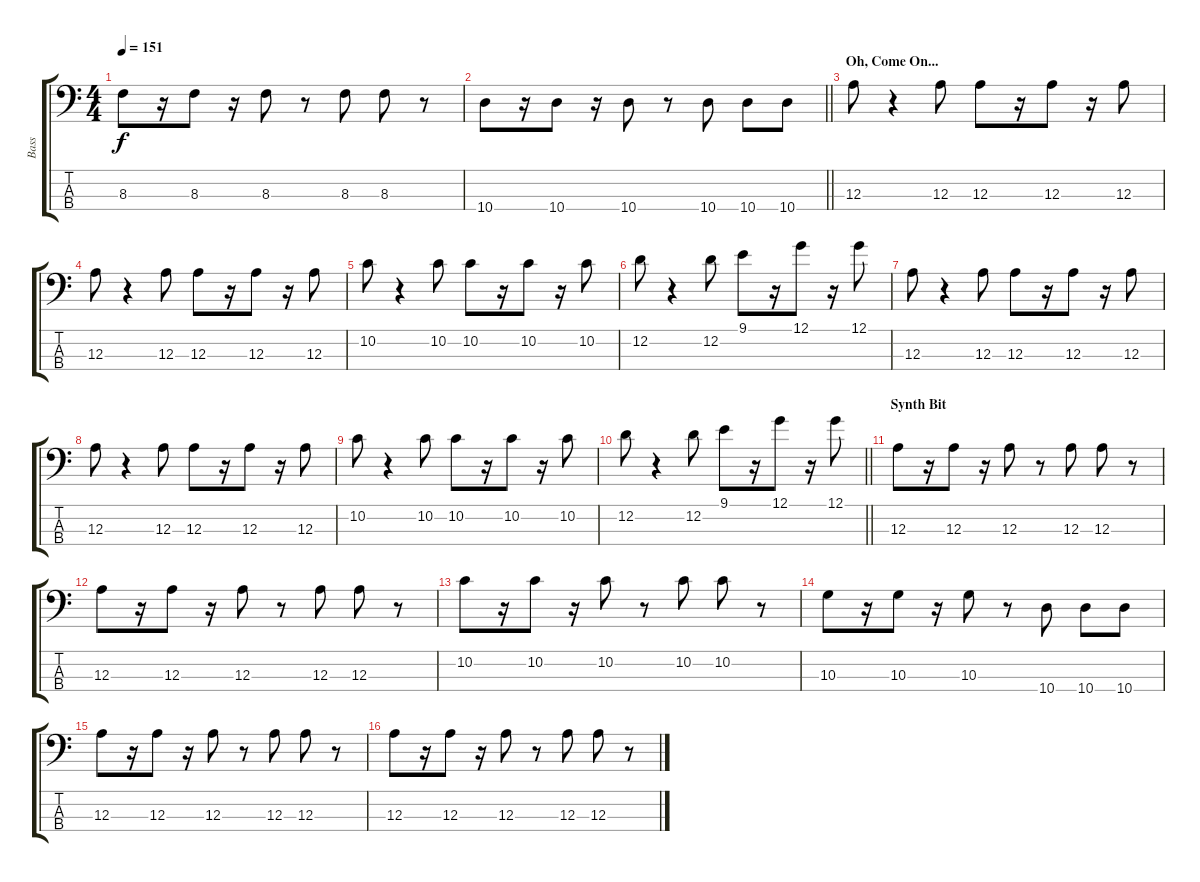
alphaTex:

\track ("Bass" "Bass") {instrument electricbassfinger}
\staff {score tabs}
\tuning (G2 D2 A1 E1) {hide}
\ts (4 4)
\tempo 151
\clef f4
\ks c
8.3.8{dy f} r.16 8.3.8 r.16 8.3.8 r.8 8.3.8 8.3.8 r.8 |
\barLineRight lightlight
10.4.8 r.16 10.4.8 r.16 10.4.8 r.8 10.4.8 10.4.8 10.4.8 |
\section ("" "Oh, Come On...")
12.3.8 r.4 12.3.8 12.3.8 r.16 12.3.8 r.16 12.3.8 |
12.3.8 r.4 12.3.8 12.3.8 r.16 12.3.8 r.16 12.3.8 |
10.2.8 r.4 10.2.8 10.2.8 r.16 10.2.8 r.16 10.2.8 |
12.2.8 r.4 12.2.8 9.1.8 r.16 12.1.8 r.16 12.1.8 |
12.3.8 r.4 12.3.8 12.3.8 r.16 12.3.8 r.16 12.3.8 |
12.3.8 r.4 12.3.8 12.3.8 r.16 12.3.8 r.16 12.3.8 |
10.2.8 r.4 10.2.8 10.2.8 r.16 10.2.8 r.16 10.2.8 |
\barLineRight lightlight
12.2.8 r.4 12.2.8 9.1.8 r.16 12.1.8 r.16 12.1.8 |
\section ("" "Synth Bit")
12.3.8 r.16 12.3.8 r.16 12.3.8 r.8 12.3.8 12.3.8 r.8 |
12.3.8 r.16 12.3.8 r.16 12.3.8 r.8 12.3.8 12.3.8 r.8 |
10.2.8 r.16 10.2.8 r.16 10.2.8 r.8 10.2.8 10.2.8 r.8 |
10.3.8 r.16 10.3.8 r.16 10.3.8 r.8 10.4.8 10.4.8 10.4.8 |
12.3.8 r.16 12.3.8 r.16 12.3.8 r.8 12.3.8 12.3.8 r.8 |
12.3.8 r.16 12.3.8 r.16 12.3.8 r.8 12.3.8 12.3.8 r.8
